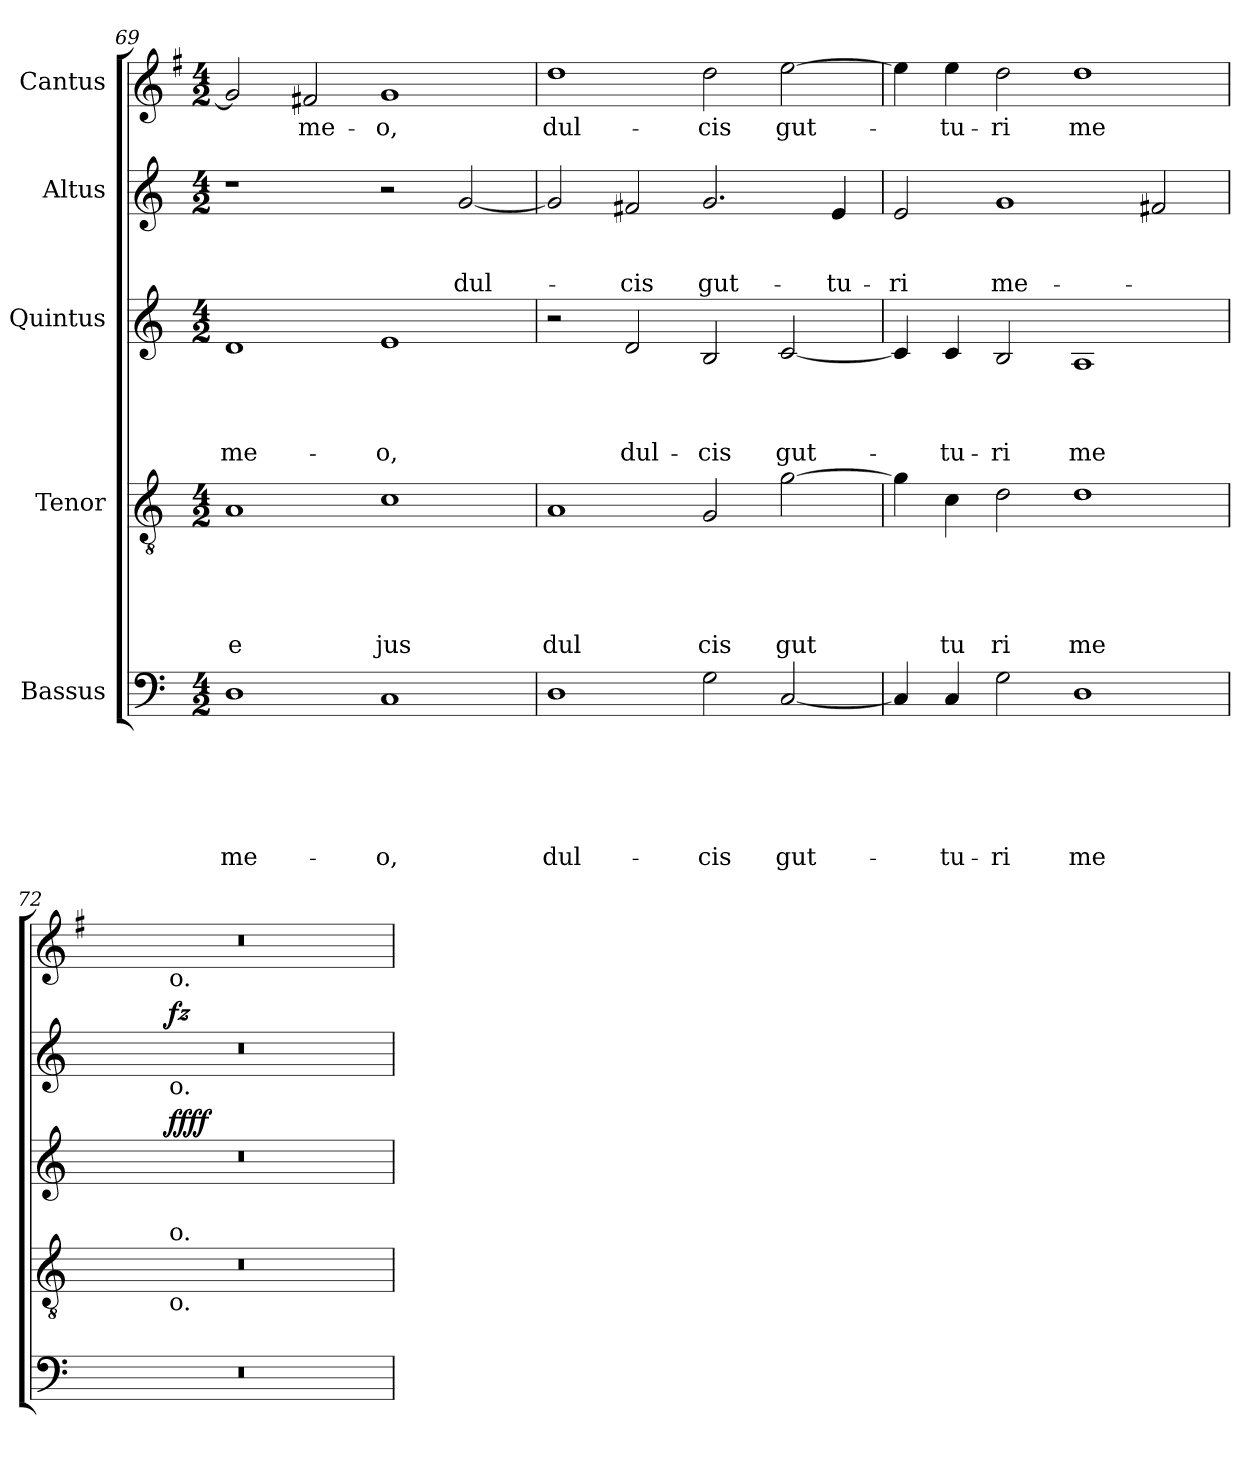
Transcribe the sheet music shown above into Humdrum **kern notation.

**kern	**text	**text	**text	**text	**text	**text	**kern	**text	**text	**text	**text	**text	**kern	**text	**text	**text	**text	**dynam	**kern	**text	**text	**text	**dynam	**kern	**text
*part5	*part5	*part5	*part5	*part5	*part5	*part5	*part4	*part4	*part4	*part4	*part4	*part4	*part3	*part3	*part3	*part3	*part3	*part3	*part2	*part2	*part2	*part2	*part2	*part1	*part1
*staff5	*staff5	*staff5	*staff5	*staff5	*staff5	*staff5	*staff4	*staff4	*staff4	*staff4	*staff4	*staff4	*staff3	*staff3	*staff3	*staff3	*staff3	*staff3	*staff2	*staff2	*staff2	*staff2	*staff2	*staff1	*staff1
*I"Bassus	*	*	*	*	*	*	*I"Tenor	*	*	*	*	*	*I"Quintus	*	*	*	*	*	*I"Altus	*	*	*	*	*I"Cantus	*
*clefF4	*	*	*	*	*	*	*clefGv2	*	*	*	*	*	*clefG2	*	*	*	*	*	*clefG2	*	*	*	*	*clefG2	*
*	*	*	*	*	*	*	*	*	*	*	*	*	*	*	*	*	*	*	*	*	*	*	*	*ITrd-3c-5	*
*k[]	*	*	*	*	*	*	*k[]	*	*	*	*	*	*k[]	*	*	*	*	*	*k[]	*	*	*	*	*k[]	*
*C:	*	*	*	*	*	*	*C:	*	*	*	*	*	*C:	*	*	*	*	*	*C:	*	*	*	*	*C:	*
*M4/2	*	*	*	*	*	*	*M4/2	*	*	*	*	*	*M4/2	*	*	*	*	*	*M4/2	*	*	*	*	*M4/2	*
=69	=69	=69	=69	=69	=69	=69	=69	=69	=69	=69	=69	=69	=69	=69	=69	=69	=69	=69	=69	=69	=69	=69	=69	=69	=69
!	!	!	!	!	!	!LO:LY:b	!	!	!	!	!	!LO:LY:b	!	!	!	!	!LO:LY:b	!	!	!	!	!	!	!	!
1D	.	.	.	.	.	me-	1A	.	.	.	.	e	1d	.	.	.	me-	.	1r	.	.	.	.	2cc/]	.
!	!	!	!	!	!	!	!	!	!	!	!	!	!	!	!	!	!	!	!	!	!	!	!	!	!LO:LY:b
.	.	.	.	.	.	.	.	.	.	.	.	.	.	.	.	.	.	.	.	.	.	.	.	2bn/	me-
!	!	!	!	!	!	!LO:LY:b	!	!	!	!	!	!LO:LY:b	!	!	!	!	!LO:LY:b	!	!	!	!	!	!	!	!LO:LY:b
1C	.	.	.	.	.	-o,	1c	.	.	.	.	jus	1e	.	.	.	-o,	.	2r	.	.	.	.	1cc	-o,
!	!	!	!	!	!	!	!	!	!	!	!	!	!	!	!	!	!	!	!	!	!	!LO:LY:b	!	!	!
.	.	.	.	.	.	.	.	.	.	.	.	.	.	.	.	.	.	.	[<2g/	.	.	dul-	.	.	.
=70	=70	=70	=70	=70	=70	=70	=70	=70	=70	=70	=70	=70	=70	=70	=70	=70	=70	=70	=70	=70	=70	=70	=70	=70	=70
!	!	!	!	!	!	!LO:LY:b	!	!	!	!	!	!LO:LY:b	!	!	!	!	!	!	!	!	!	!	!	!	!LO:LY:b
1D	.	.	.	.	.	dul-	1A	.	.	.	.	dul	2r	.	.	.	.	.	2g/]	.	.	.	.	1gg	dul-
!	!	!	!	!	!	!	!	!	!	!	!	!	!	!	!	!	!LO:LY:b	!	!	!	!	!LO:LY:b	!	!	!
.	.	.	.	.	.	.	.	.	.	.	.	.	2d/	.	.	.	dul-	.	2f#X/	.	.	-cis	.	.	.
!	!	!	!	!	!	!LO:LY:b	!	!	!	!	!	!LO:LY:b	!	!	!	!	!LO:LY:b	!	!	!	!	!LO:LY:b	!	!	!LO:LY:b
2G\	.	.	.	.	.	-cis	2G/	.	.	.	.	cis	2B/	.	.	.	-cis	.	2.g/	.	.	gut-	.	2gg\	-cis
!	!	!	!	!	!	!LO:LY:b	!	!	!	!	!	!LO:LY:b	!	!	!	!	!LO:LY:b	!	!	!	!	!	!	!	!LO:LY:b
[<2C/	.	.	.	.	.	gut-	[>2g\	.	.	.	.	gut	[<2c/	.	.	.	gut-	.	.	.	.	.	.	[>2aa\	gut-
!	!	!	!	!	!	!	!	!	!	!	!	!	!	!	!	!	!	!	!	!	!	!LO:LY:b	!	!	!
.	.	.	.	.	.	.	.	.	.	.	.	.	.	.	.	.	.	.	4e/	.	.	-tu-	.	.	.
=71	=71	=71	=71	=71	=71	=71	=71	=71	=71	=71	=71	=71	=71	=71	=71	=71	=71	=71	=71	=71	=71	=71	=71	=71	=71
!	!	!	!	!	!	!	!	!	!	!	!	!	!	!	!	!	!	!	!	!	!	!LO:LY:b	!	!	!
4C/]	.	.	.	.	.	.	4g\]	.	.	.	.	.	4c/]	.	.	.	.	.	2e/	.	.	-ri	.	4aa\]	.
!	!	!	!	!	!	!LO:LY:b	!	!	!	!	!	!LO:LY:b	!	!	!	!	!LO:LY:b	!	!	!	!	!	!	!	!LO:LY:b
4C/	.	.	.	.	.	-tu-	4c\	.	.	.	.	tu	4c/	.	.	.	-tu-	.	.	.	.	.	.	4aa\	-tu-
!	!	!	!	!	!	!LO:LY:b	!	!	!	!	!	!LO:LY:b	!	!	!	!	!LO:LY:b	!	!	!	!	!LO:LY:b	!	!	!LO:LY:b
2G\	.	.	.	.	.	-ri	2d\	.	.	.	.	ri	2B/	.	.	.	-ri	.	1g	.	.	me-	.	2gg\	-ri
!	!	!	!	!	!	!LO:LY:b	!	!	!	!	!	!LO:LY:b	!	!	!	!	!LO:LY:b	!	!	!	!	!	!	!	!LO:LY:b
1D	.	.	.	.	.	me-	1d	.	.	.	.	me	1A	.	.	.	me-	.	.	.	.	.	.	1gg	me-
.	.	.	.	.	.	.	.	.	.	.	.	.	.	.	.	.	.	.	2f#X/	.	.	.	.	.	.
=72	=72	=72	=72	=72	=72	=72	=72	=72	=72	=72	=72	=72	=72	=72	=72	=72	=72	=72	=72	=72	=72	=72	=72	=72	=72
*	*	*	*	*	*	*	*^	*	*	*	*	*	*^	*	*	*	*	*	*^	*	*	*	*	*^	*
0r	.	.	.	.	.	.	0r	4..ryy	.	.	.	.	.	0r	4..ryy	.	.	.	.	.	0r	4..ryy	.	.	.	.	0r	4..ryy	.
!	!	!	!	!	!	!	!	!	!	!	!	!	!	!	!	!	!	!	!	!	!	!	!	!	!	!	!	!LO:TX:b:t=o.	!
!	!	!	!	!	!	!	!	!	!	!	!	!	!	!	!	!	!	!	!	!	!	!LO:TX:b:t=o.	!	!	!	!	!	!	!
!	!	!	!	!	!	!	!	!LO:TX:b:t=o.	!	!	!	!	!	!	!	!	!	!	!	!	!	!	!	!	!	!	!	!	!
!	!	!	!	!	!	!	!	!LO:TX:a:t=o.	!	!	!	!	!	!	!	!	!	!	!	!	!	!	!	!	!	!	!	!	!
!	!	!	!	!	!	!	!	!	!	!	!	!	!	!	!	!	!	!	!	!LO:DY:b	!	!	!	!	!	!LO:DY:b	!	!	!
.	.	.	.	.	.	.	.	1ryy	.	.	.	.	.	.	1ryy	.	.	.	.	ffff	.	1ryy	.	.	.	fz	.	1ryy	.
.	.	.	.	.	.	.	.	2ryy	.	.	.	.	.	.	2ryy	.	.	.	.	.	.	2ryy	.	.	.	.	.	2ryy	.
.	.	.	.	.	.	.	.	16ryy	.	.	.	.	.	.	16ryy	.	.	.	.	.	.	16ryy	.	.	.	.	.	16ryy	.
*	*	*	*	*	*	*	*v	*v	*	*	*	*	*	*	*	*	*	*	*	*	*v	*v	*	*	*	*	*v	*v	*
*	*	*	*	*	*	*	*	*	*	*	*	*	*v	*v	*	*	*	*	*	*	*	*	*	*	*	*
=	=	=	=	=	=	=	=	=	=	=	=	=	=	=	=	=	=	=	=	=	=	=	=	=	=
*-	*-	*-	*-	*-	*-	*-	*-	*-	*-	*-	*-	*-	*-	*-	*-	*-	*-	*-	*-	*-	*-	*-	*-	*-	*-
